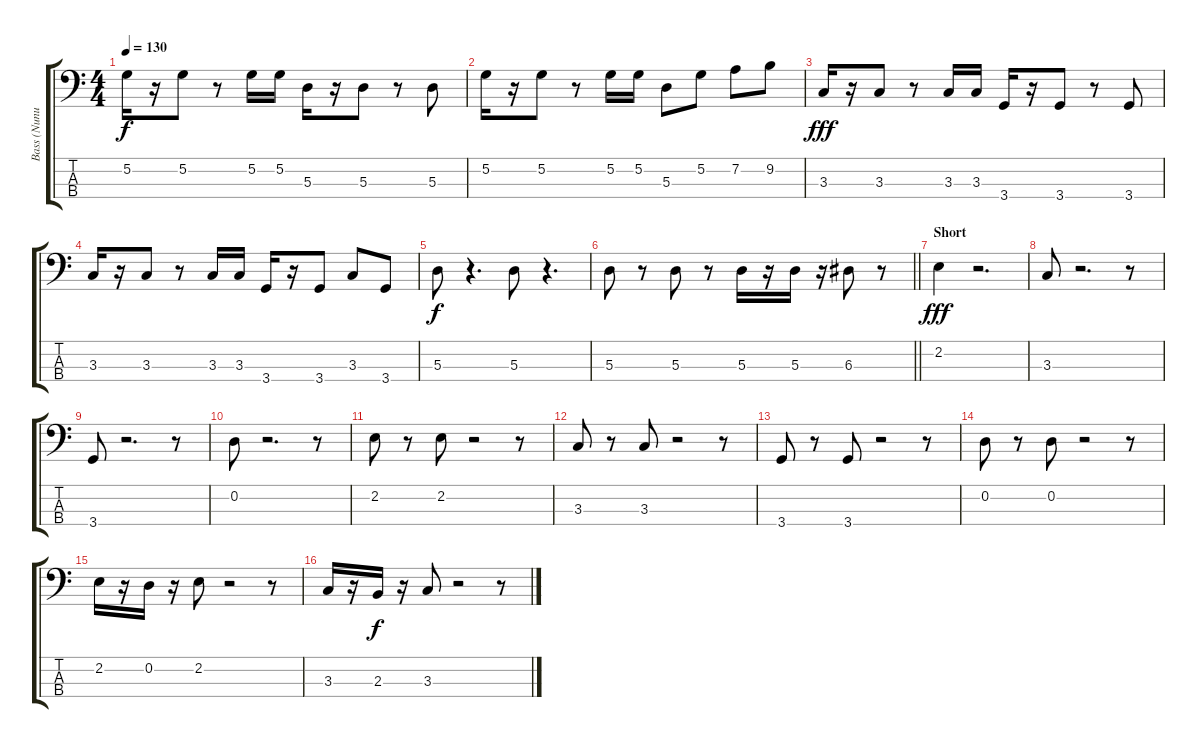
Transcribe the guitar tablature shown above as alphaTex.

\track ("Bass (Nunu)" "Bass (Nunu") {instrument electricbassfinger}
\staff {score tabs}
\tuning (G2 D2 A1 E1) {hide}
\ts (4 4)
\tempo 130
\clef f4
\ks c
5.2.16{dy f} r.16 5.2.8 r.8 5.2.16 5.2.16 5.3.16 r.16 5.3.8 r.8 5.3.8 |
5.2.16 r.16 5.2.8 r.8 5.2.16 5.2.16 5.3.8 5.2.8 7.2.8 9.2.8 |
3.3.16{dy fff} r.16 3.3.8 r.8 3.3.16 3.3.16 3.4.16 r.16 3.4.8 r.8 3.4.8 |
3.3.16 r.16 3.3.8 r.8 3.3.16 3.3.16 3.4.16 r.16 3.4.8 3.3.8 3.4.8 |
5.3.8{dy f} r.4{d} 5.3.8 r.4{d} |
\barLineRight lightlight
5.3.8 r.8 5.3.8 r.8 5.3.16 r.16 5.3.16 r.16 6.3.8 r.8 |
\section ("" "Short")
2.2.4{dy fff} r.2{d} |
3.3.8 r.2{d} r.8 |
3.4.8 r.2{d} r.8 |
0.2.8 r.2{d} r.8 |
2.2.8 r.8 2.2.8 r.2 r.8 |
3.3.8 r.8 3.3.8 r.2 r.8 |
3.4.8 r.8 3.4.8 r.2 r.8 |
0.2.8 r.8 0.2.8 r.2 r.8 |
2.2.16 r.16 0.2.16 r.16 2.2.8 r.2 r.8 |
3.3.16 r.16 2.3.16{dy f} r.16 3.3.8 r.2 r.8
